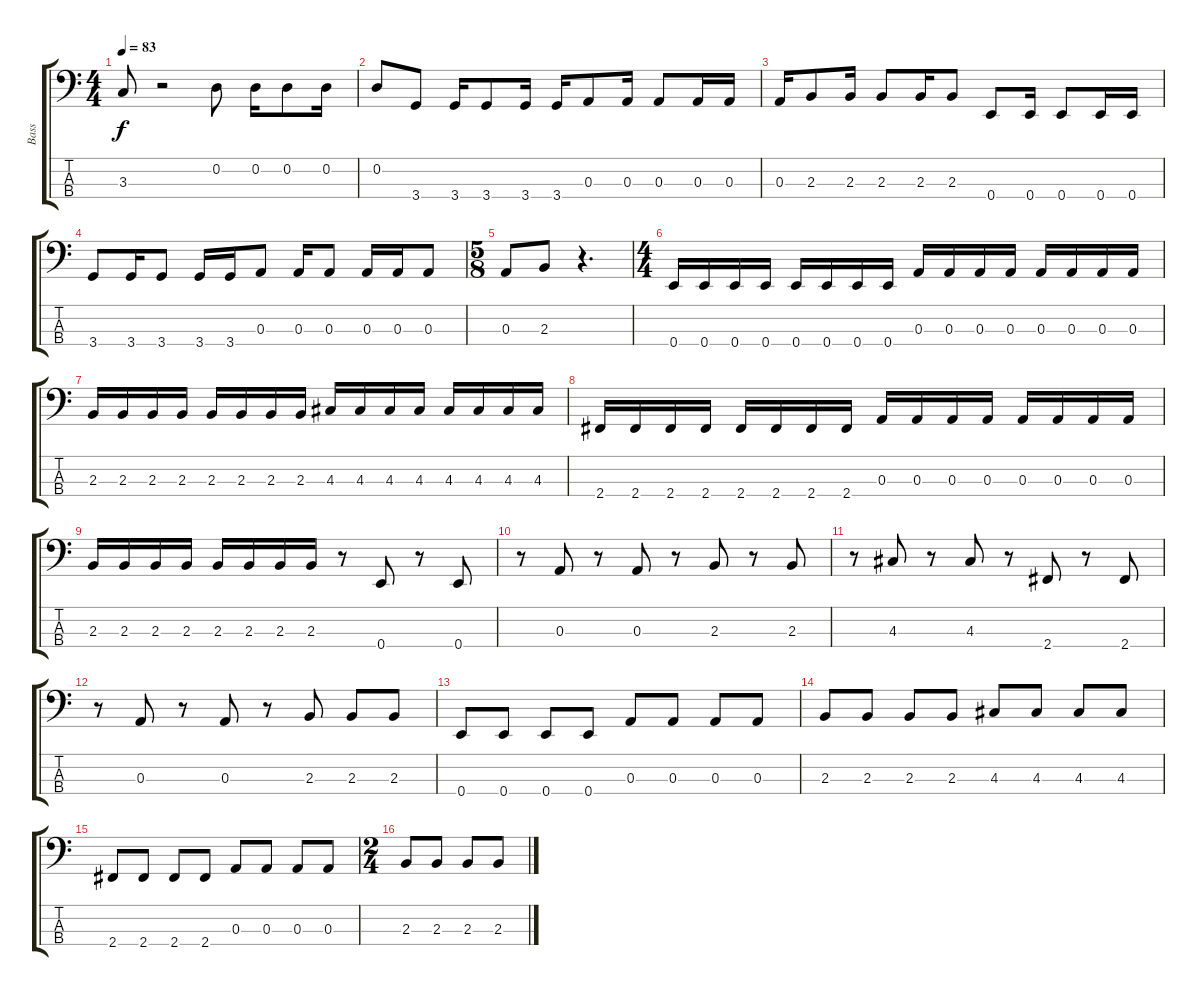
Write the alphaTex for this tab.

\track ("Bass" "Bass") {instrument electricbasspick}
\staff {score tabs}
\tuning (G2 D2 A1 E1) {hide}
\ts (4 4)
\tempo 83
\clef f4
\ks c
3.3.8{dy f} r.2 0.2.8 0.2.16 0.2.8 0.2.16 |
0.2.8 3.4.8 3.4.16 3.4.8 3.4.16 3.4.16 0.3.8 0.3.16 0.3.8 0.3.16 0.3.16 |
0.3.16 2.3.8 2.3.16 2.3.8 2.3.16 2.3.8 0.4.8 0.4.16 0.4.8 0.4.16 0.4.16 |
3.4.8 3.4.16 3.4.8 3.4.16 3.4.16 0.3.8 0.3.16 0.3.8 0.3.16 0.3.16 0.3.8 |
\ts (5 8)
0.3.8 2.3.8 r.4{d} |
\ts (4 4)
0.4.16 0.4.16 0.4.16 0.4.16 0.4.16 0.4.16 0.4.16 0.4.16 0.3.16 0.3.16 0.3.16 0.3.16 0.3.16 0.3.16 0.3.16 0.3.16 |
2.3.16 2.3.16 2.3.16 2.3.16 2.3.16 2.3.16 2.3.16 2.3.16 4.3.16 4.3.16 4.3.16 4.3.16 4.3.16 4.3.16 4.3.16 4.3.16 |
2.4.16 2.4.16 2.4.16 2.4.16 2.4.16 2.4.16 2.4.16 2.4.16 0.3.16 0.3.16 0.3.16 0.3.16 0.3.16 0.3.16 0.3.16 0.3.16 |
2.3.16 2.3.16 2.3.16 2.3.16 2.3.16 2.3.16 2.3.16 2.3.16 r.8 0.4.8 r.8 0.4.8 |
r.8 0.3.8 r.8 0.3.8 r.8 2.3.8 r.8 2.3.8 |
r.8 4.3.8 r.8 4.3.8 r.8 2.4.8 r.8 2.4.8 |
r.8 0.3.8 r.8 0.3.8 r.8 2.3.8 2.3.8 2.3.8 |
0.4.8 0.4.8 0.4.8 0.4.8 0.3.8 0.3.8 0.3.8 0.3.8 |
2.3.8 2.3.8 2.3.8 2.3.8 4.3.8 4.3.8 4.3.8 4.3.8 |
2.4.8 2.4.8 2.4.8 2.4.8 0.3.8 0.3.8 0.3.8 0.3.8 |
\ts (2 4)
2.3.8 2.3.8 2.3.8 2.3.8
